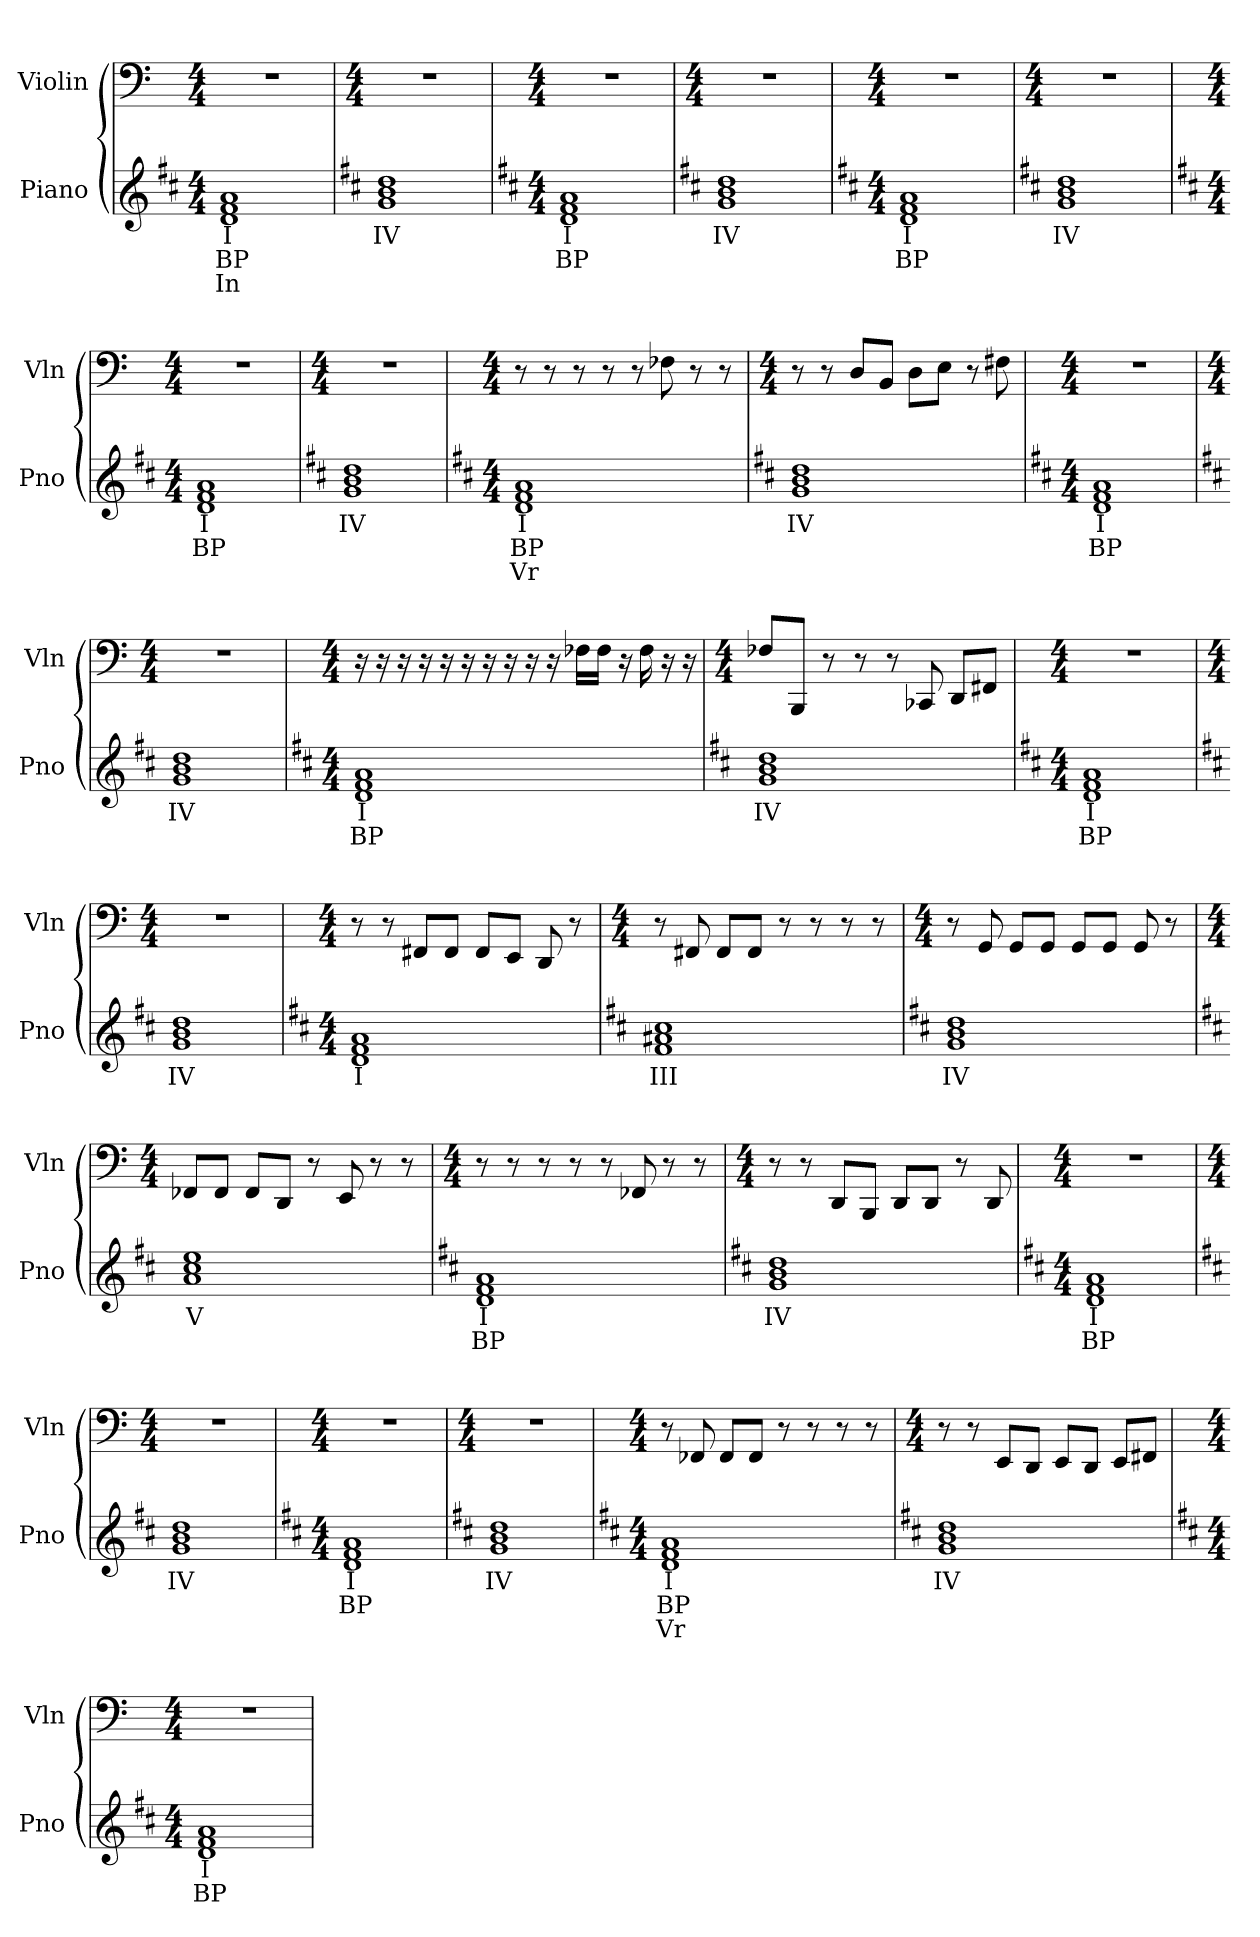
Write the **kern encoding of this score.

**kern	**text	**text	**text	**kern
*part2	*part2	*part2	*part2	*part1
*staff2	*staff2	*staff2	*staff2	*staff1
*I"Piano	*	*	*	*I"Violin
*I'Pno	*	*	*	*I'Vln
*k[f#c#]	*	*	*	*
*D:	*	*	*	*
*M4/4	*	*	*	*M4/4
=	=	=	=	=
1d 1f# 1a	I	BP	In	1r
=	=	=	=	=
*k[f#c#]	*	*	*	*
*D:	*	*	*	*
*	*	*	*	*M4/4
1g 1b 1dd	IV	.	.	1r
=	=	=	=	=
*k[f#c#]	*	*	*	*
*D:	*	*	*	*
*M4/4	*	*	*	*M4/4
1d 1f# 1a	I	BP	.	1r
=	=	=	=	=
*k[f#c#]	*	*	*	*
*D:	*	*	*	*
*	*	*	*	*M4/4
1g 1b 1dd	IV	.	.	1r
=	=	=	=	=
*k[f#c#]	*	*	*	*
*D:	*	*	*	*
*M4/4	*	*	*	*M4/4
1d 1f# 1a	I	BP	.	1r
=	=	=	=	=
*k[f#c#]	*	*	*	*
*D:	*	*	*	*
*	*	*	*	*M4/4
1g 1b 1dd	IV	.	.	1r
=	=	=	=	=
*k[f#c#]	*	*	*	*
*D:	*	*	*	*
*M4/4	*	*	*	*M4/4
1d 1f# 1a	I	BP	.	1r
=	=	=	=	=
*k[f#c#]	*	*	*	*
*D:	*	*	*	*
*	*	*	*	*M4/4
1g 1b 1dd	IV	.	.	1r
=	=	=	=	=
*k[f#c#]	*	*	*	*
*D:	*	*	*	*
*M4/4	*	*	*	*M4/4
1d 1f# 1a	I	BP	Vr	8r
.	.	.	.	8r
.	.	.	.	8r
.	.	.	.	8r
.	.	.	.	8r
.	.	.	.	8F-X
.	.	.	.	8r
.	.	.	.	8r
=	=	=	=	=
*k[f#c#]	*	*	*	*
*D:	*	*	*	*
*	*	*	*	*M4/4
1g 1b 1dd	IV	.	.	8r
.	.	.	.	8r
.	.	.	.	8DL
.	.	.	.	8BBJ
.	.	.	.	8DL
.	.	.	.	8EJ
.	.	.	.	8r
.	.	.	.	8F#X
=	=	=	=	=
*k[f#c#]	*	*	*	*
*D:	*	*	*	*
*M4/4	*	*	*	*M4/4
1d 1f# 1a	I	BP	.	1r
=	=	=	=	=
*k[f#c#]	*	*	*	*
*D:	*	*	*	*
*	*	*	*	*M4/4
1g 1b 1dd	IV	.	.	1r
=	=	=	=	=
*k[f#c#]	*	*	*	*
*D:	*	*	*	*
*M4/4	*	*	*	*M4/4
1d 1f# 1a	I	BP	.	16r
.	.	.	.	16r
.	.	.	.	16r
.	.	.	.	16r
.	.	.	.	16r
.	.	.	.	16r
.	.	.	.	16r
.	.	.	.	16r
.	.	.	.	16r
.	.	.	.	16r
.	.	.	.	16F-XLL
.	.	.	.	16F-JJ
.	.	.	.	16r
.	.	.	.	16F-
.	.	.	.	16r
.	.	.	.	16r
=	=	=	=	=
*k[f#c#]	*	*	*	*
*D:	*	*	*	*
*	*	*	*	*M4/4
1g 1b 1dd	IV	.	.	8F-XL
.	.	.	.	8BBBJ
.	.	.	.	8r
.	.	.	.	8r
.	.	.	.	8r
.	.	.	.	8CC-X
.	.	.	.	8DDL
.	.	.	.	8FF#XJ
=	=	=	=	=
*k[f#c#]	*	*	*	*
*D:	*	*	*	*
*M4/4	*	*	*	*M4/4
1d 1f# 1a	I	BP	.	1r
=	=	=	=	=
*k[f#c#]	*	*	*	*
*D:	*	*	*	*
*	*	*	*	*M4/4
1g 1b 1dd	IV	.	.	1r
=	=	=	=	=
*k[f#c#]	*	*	*	*
*D:	*	*	*	*
*M4/4	*	*	*	*M4/4
1d 1f# 1a	I	.	.	8r
.	.	.	.	8r
.	.	.	.	8FF#XL
.	.	.	.	8FF#J
.	.	.	.	8FF#L
.	.	.	.	8EEJ
.	.	.	.	8DD
.	.	.	.	8r
=	=	=	=	=
*k[f#c#]	*	*	*	*
*D:	*	*	*	*
*	*	*	*	*M4/4
1f# 1a#X 1cc#	III	.	.	8r
.	.	.	.	8FF#X
.	.	.	.	8FF#L
.	.	.	.	8FF#J
.	.	.	.	8r
.	.	.	.	8r
.	.	.	.	8r
.	.	.	.	8r
=	=	=	=	=
*k[f#c#]	*	*	*	*
*D:	*	*	*	*
*	*	*	*	*M4/4
1g 1b 1dd	IV	.	.	8r
.	.	.	.	8GG
.	.	.	.	8GGL
.	.	.	.	8GGJ
.	.	.	.	8GGL
.	.	.	.	8GGJ
.	.	.	.	8GG
.	.	.	.	8r
=	=	=	=	=
*k[f#c#]	*	*	*	*
*D:	*	*	*	*
*	*	*	*	*M4/4
1a 1cc# 1ee	V	.	.	8FF-XL
.	.	.	.	8FF-J
.	.	.	.	8FF-L
.	.	.	.	8DDJ
.	.	.	.	8r
.	.	.	.	8EE
.	.	.	.	8r
.	.	.	.	8r
=	=	=	=	=
*k[f#c#]	*	*	*	*
*D:	*	*	*	*
*	*	*	*	*M4/4
1d 1f# 1a	I	BP	.	8r
.	.	.	.	8r
.	.	.	.	8r
.	.	.	.	8r
.	.	.	.	8r
.	.	.	.	8FF-X
.	.	.	.	8r
.	.	.	.	8r
=	=	=	=	=
*k[f#c#]	*	*	*	*
*D:	*	*	*	*
*	*	*	*	*M4/4
1g 1b 1dd	IV	.	.	8r
.	.	.	.	8r
.	.	.	.	8DDL
.	.	.	.	8BBBJ
.	.	.	.	8DDL
.	.	.	.	8DDJ
.	.	.	.	8r
.	.	.	.	8DD
=	=	=	=	=
*k[f#c#]	*	*	*	*
*D:	*	*	*	*
*M4/4	*	*	*	*M4/4
1d 1f# 1a	I	BP	.	1r
=	=	=	=	=
*k[f#c#]	*	*	*	*
*D:	*	*	*	*
*	*	*	*	*M4/4
1g 1b 1dd	IV	.	.	1r
=	=	=	=	=
*k[f#c#]	*	*	*	*
*D:	*	*	*	*
*M4/4	*	*	*	*M4/4
1d 1f# 1a	I	BP	.	1r
=	=	=	=	=
*k[f#c#]	*	*	*	*
*D:	*	*	*	*
*	*	*	*	*M4/4
1g 1b 1dd	IV	.	.	1r
=	=	=	=	=
*k[f#c#]	*	*	*	*
*D:	*	*	*	*
*M4/4	*	*	*	*M4/4
1d 1f# 1a	I	BP	Vr	8r
.	.	.	.	8FF-X
.	.	.	.	8FF-L
.	.	.	.	8FF-J
.	.	.	.	8r
.	.	.	.	8r
.	.	.	.	8r
.	.	.	.	8r
=	=	=	=	=
*k[f#c#]	*	*	*	*
*D:	*	*	*	*
*	*	*	*	*M4/4
1g 1b 1dd	IV	.	.	8r
.	.	.	.	8r
.	.	.	.	8EEL
.	.	.	.	8DDJ
.	.	.	.	8EEL
.	.	.	.	8DDJ
.	.	.	.	8EEL
.	.	.	.	8FF#XJ
=	=	=	=	=
*k[f#c#]	*	*	*	*
*D:	*	*	*	*
*M4/4	*	*	*	*M4/4
1d 1f# 1a	I	BP	.	1r
=	=	=	=	=
*-	*-	*-	*-	*-
